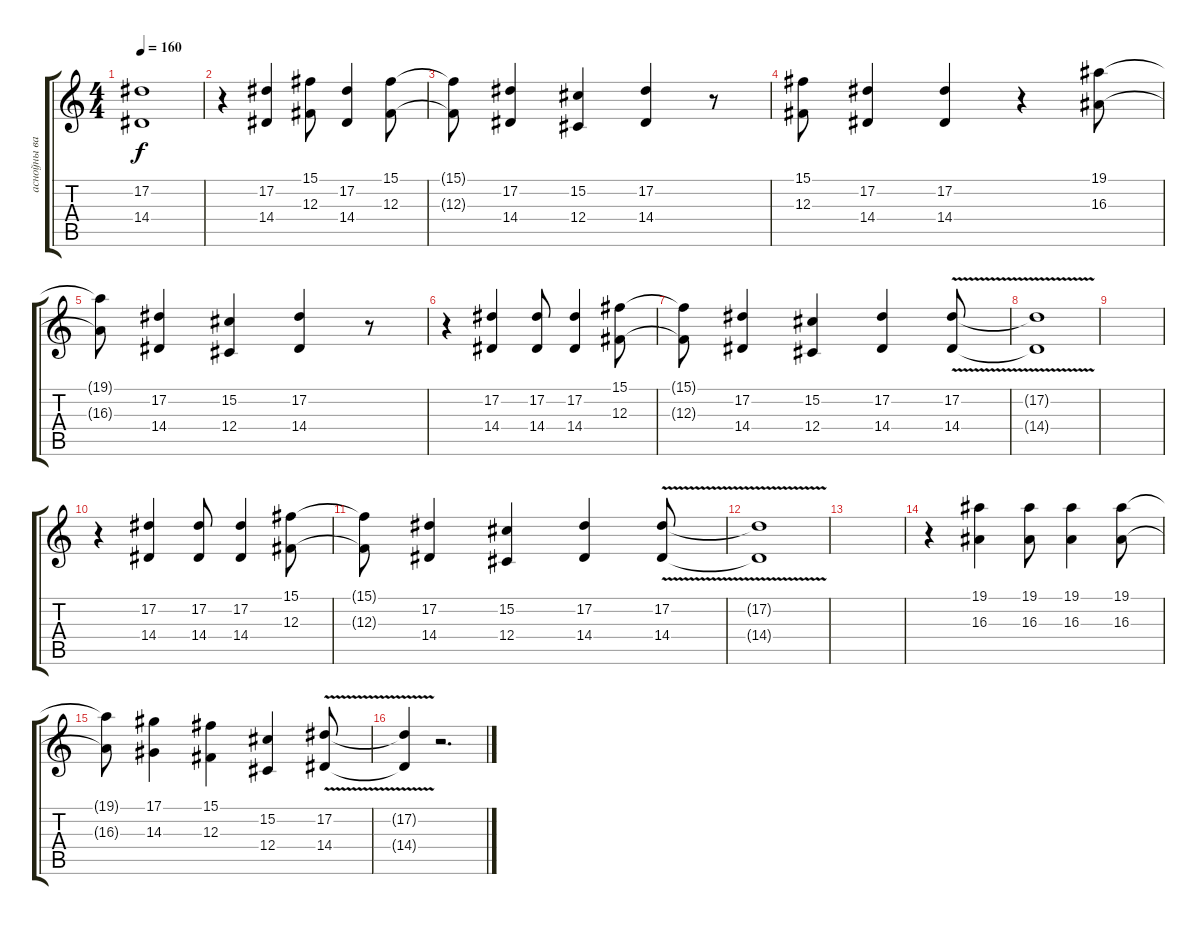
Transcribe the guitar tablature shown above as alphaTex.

\track ("асноўны вакал Алесь  " "асноўны ва") {instrument lead6voice}
\staff {score tabs}
\tuning (Eb4 Bb3 Gb3 Db3 Ab2 Eb2) {hide}
\ts (4 4)
\tempo 160
\clef g2
\ks c
(17.2{t} 14.4{t}).1{dy f} |
r.4 (17.2 14.4).4 (15.1 12.3).8 (17.2 14.4).4 (15.1 12.3).8 |
(15.1{t} 12.3{t}).8 (17.2 14.4).4 (15.2 12.4).4 (17.2 14.4).4 r.8 |
(15.1 12.3).8 (17.2 14.4).4 (17.2 14.4).4 r.4 (19.1 16.3).8 |
(19.1{t} 16.3{t}).8 (17.2 14.4).4 (15.2 12.4).4 (17.2 14.4).4 r.8 |
r.4 (17.2 14.4).4 (17.2 14.4).8 (17.2 14.4).4 (15.1 12.3).8 |
(15.1{t} 12.3{t}).8 (17.2 14.4).4 (15.2 12.4).4 (17.2 14.4).4 (17.2{v} 14.4{v}).8 |
(17.2{t} 14.4{t}).1 |
|
r.4 (17.2 14.4).4 (17.2 14.4).8 (17.2 14.4).4 (15.1 12.3).8 |
(15.1{t} 12.3{t}).8 (17.2 14.4).4 (15.2 12.4).4 (17.2 14.4).4 (17.2{v} 14.4{v}).8 |
(17.2{t} 14.4{t}).1 |
|
r.4 (19.1 16.3).4 (19.1 16.3).8 (19.1 16.3).4 (19.1 16.3).8 |
(19.1{t} 16.3{t}).8 (17.1 14.3).4 (15.1 12.3).4 (15.2 12.4).4 (17.2{v} 14.4{v}).8 |
(17.2{t} 14.4{t}).4 r.2{d}
